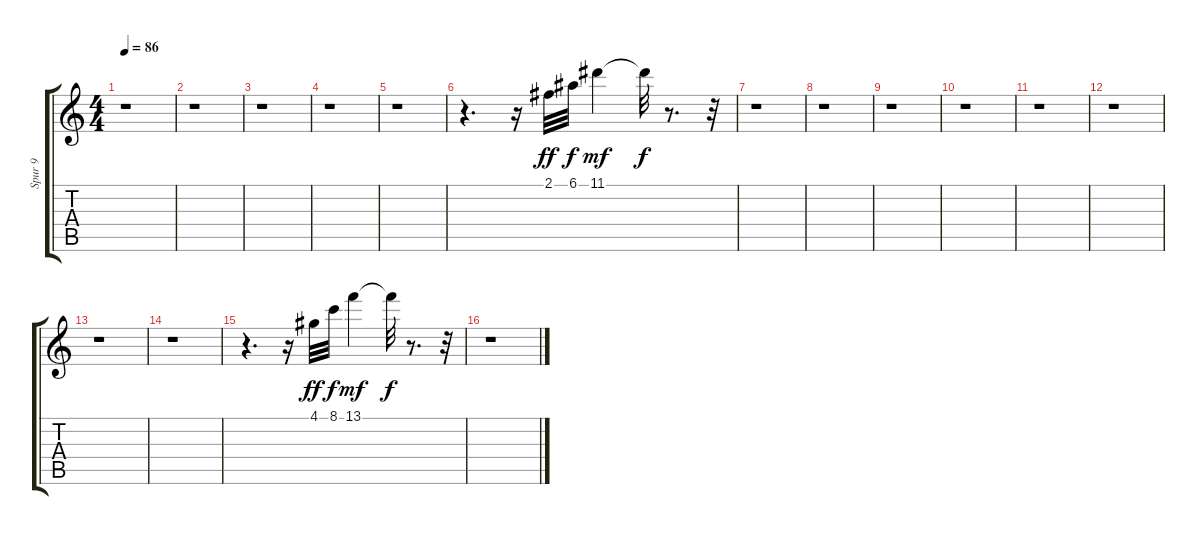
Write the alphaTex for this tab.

\track ("Spur 9" "Spur 9") {instrument electricguitarjazz}
\staff {score tabs}
\tuning (E4 B3 G3 D3 A2 E2) {hide}
\ts (4 4)
\tempo 86
\clef g2
\ks c
r.1{dy f} |
r.1 |
r.1 |
r.1 |
r.1 |
r.4{d} r.16 2.1.32{dy ff instrument electricguitarjazz} 6.1.32{dy f} 11.1.4{dy mf} 11.1{t}.32{dy f} r.8{d} r.32 |
r.1 |
r.1 |
r.1 |
r.1 |
r.1 |
r.1 |
r.1 |
r.1 |
r.4{d} r.16 4.1.32{dy ff instrument electricguitarjazz} 8.1.32{dy f} 13.1.4{dy mf} 13.1{t}.32{dy f} r.8{d} r.32 |
r.1
